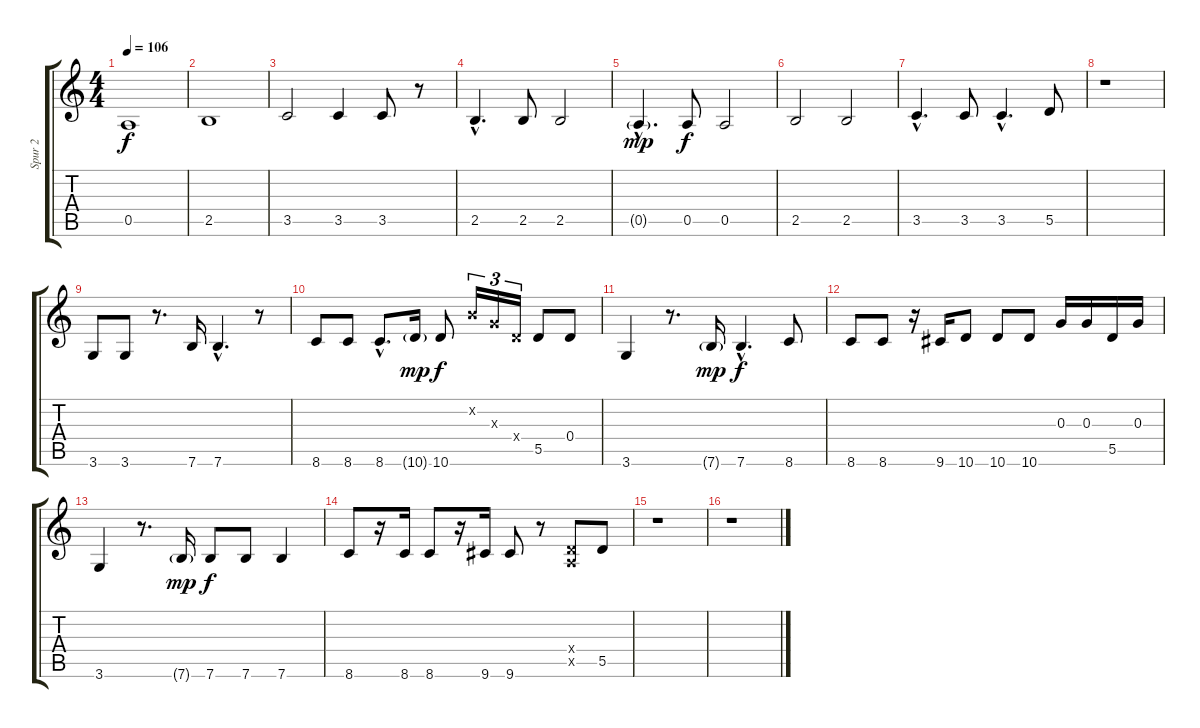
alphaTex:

\track ("Spur 2" "Spur 2") {instrument acousticguitarsteel}
\staff {score tabs}
\tuning (E4 B3 G3 D3 A2 E2) {hide}
\ts (4 4)
\tempo 106
\clef g2
\ks c
0.5.1{dy f} |
2.5.1 |
3.5.2 3.5.4 3.5.8 r.8 |
2.5{hac}.4{d} 2.5.8 2.5.2 |
0.5{g hac}.4{d dy mp} 0.5.8{dy f} 0.5.2 |
2.5.2 2.5.2 |
3.5{hac}.4{d} 3.5.8 3.5{hac}.4{d} 5.5.8 |
r.1 |
3.6.8 3.6.8 r.8{d} 7.6.16 7.6{hac}.4{d} r.8 |
8.6.8 8.6.8 8.6{hac}.8{d} 10.6{g}.16{dy mp} 10.6.8{dy f} 0.2{x}.16{tu (3 2)} 0.3{x}.16{tu (3 2)} 0.4{x}.16{tu (3 2)} 5.5.8 0.4.8 |
3.6.4 r.8{d} 7.6{g}.16{dy mp} 7.6{hac}.4{d dy f} 8.6.8 |
8.6.8 8.6.8 r.16 9.6.16 10.6.8 10.6.8 10.6.8 0.3.16 0.3.16 5.5.16 0.3.16 |
3.6.4 r.8{d} 7.6{g}.16{dy mp} 7.6.8{dy f} 7.6.8 7.6.4 |
8.6.8 r.16 8.6.16 8.6.8 r.16 9.6.16 9.6.8 r.8 (0.4{x} 0.5{x}).8 5.5.8 |
r.1 |
r.1
